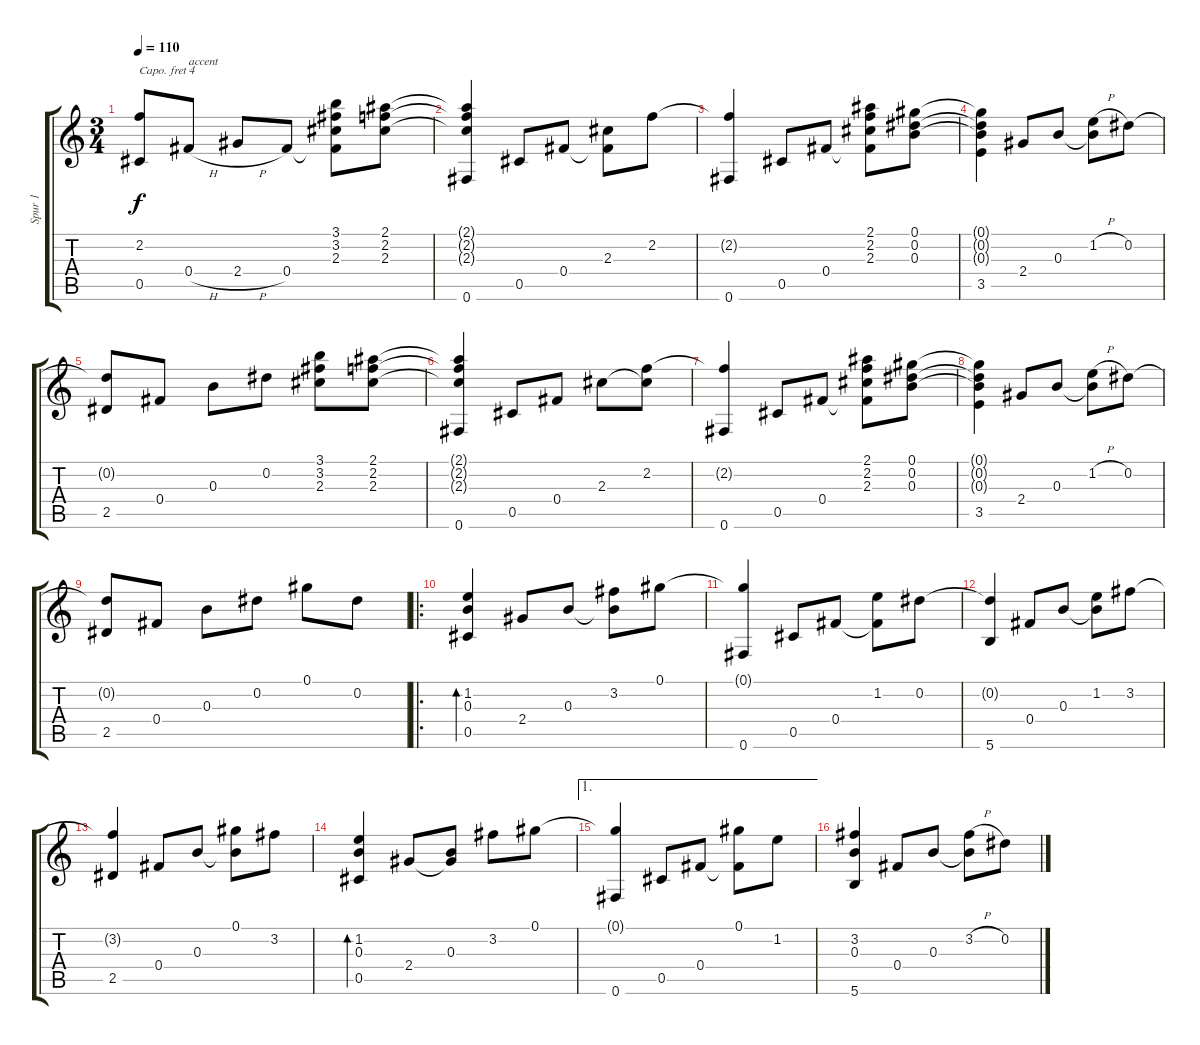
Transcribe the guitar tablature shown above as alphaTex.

\track ("Spur 1" "Spur 1") {instrument acousticguitarsteel}
\staff {score tabs}
\capo 4
\tuning (E4 B3 G3 D3 A2 D2) {hide}
\ts (3 4)
\tempo 110
\clef g2
\ks c
(2.2{t} 0.5).8{dy f} 0.4{h}.8{txt "accent"} 2.4{h}.8 0.4.8 (3.1 3.2 2.3 0.4{t}).8 (2.1 2.2 2.3).8 |
(2.1{t} 2.2{t} 2.3{t} 0.6).4 0.5.8 0.4.8 (2.3 0.4{t}).8 2.2.8 |
(2.2{t} 0.6).4 0.5.8 0.4.8 (2.1 2.2 2.3 0.4{t}).8 (0.1 0.2 0.3).8 |
(0.1{t} 0.2{t} 0.3{t} 3.5).4 2.4.8 0.3.8 (1.2{h} 0.3{t}).8 0.2.8 |
(0.2{t} 2.5).8 0.4.8 0.3.8 0.2.8 (3.1 3.2 2.3).8 (2.1 2.2 2.3).8 |
(2.1{t} 2.2{t} 2.3{t} 0.6).4 0.5.8 0.4.8 2.3.8 (2.2 2.3{t}).8 |
(2.2{t} 0.6).4 0.5.8 0.4.8 (2.1 2.2 2.3 0.4{t}).8 (0.1 0.2 0.3).8 |
(0.1{t} 0.2{t} 0.3{t} 3.5).4 2.4.8 0.3.8 (1.2{h} 0.3{t}).8 0.2.8 |
(0.2{t} 2.5).8 0.4.8 0.3.8 0.2.8 0.1.8 0.2.8 |
\ro
(1.2 0.3 0.5).4{bd 480} 2.4.8 0.3.8 (3.2 0.3{t}).8 0.1.8 |
(0.1{t} 0.6).4 0.5.8 0.4.8 (1.2 0.4{t}).8 0.2.8 |
(0.2{t} 5.6).4 0.4.8 0.3.8 (1.2 0.3{t}).8 3.2.8 |
(3.2{t} 2.5).4 0.4.8 0.3.8 (0.1 0.3{t}).8 3.2.8 |
(1.2 0.3 0.5).4{bd 480} 2.4.8 (0.3 2.4{t}).8 3.2.8 0.1.8 |
\ae 1
(0.1{t} 0.6).4 0.5.8 0.4.8 (0.1 0.4{t}).8 1.2.8 |
(3.2 0.3 5.6).4 0.4.8 0.3.8 (3.2{h} 0.3{t}).8 0.2.8
